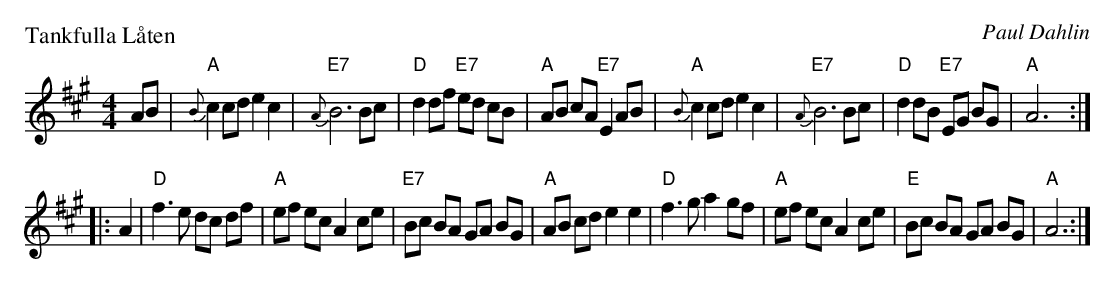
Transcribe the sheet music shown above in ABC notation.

X:1
P: Tankfulla L\aaten
C: Paul Dahlin
M: 4/4
L: 1/8
K: A
   AB \
| "A"{B}c2 cd e2 c2 \
| "E7"{A}B6 Bc \
| "D"d2 df "E7"ed cB \
| "A"AB cA "E7"E2 AB \
| "A"{B}c2 cd e2 c2 \
| "E7"{A}B6 Bc \
| "D"d2 dB "E7"EG BG \
| "A"A6 :|
|: A2 \
| "D"f3 e dc df \
| "A"ef ec A2 ce \
| "E7"Bc BA GA BG \
| "A"AB cd e2 e2 \
| "D"f3 g a2 gf \
| "A"ef ec A2 ce \
| "E"Bc BA GA BG \
| "A"A6 :|
